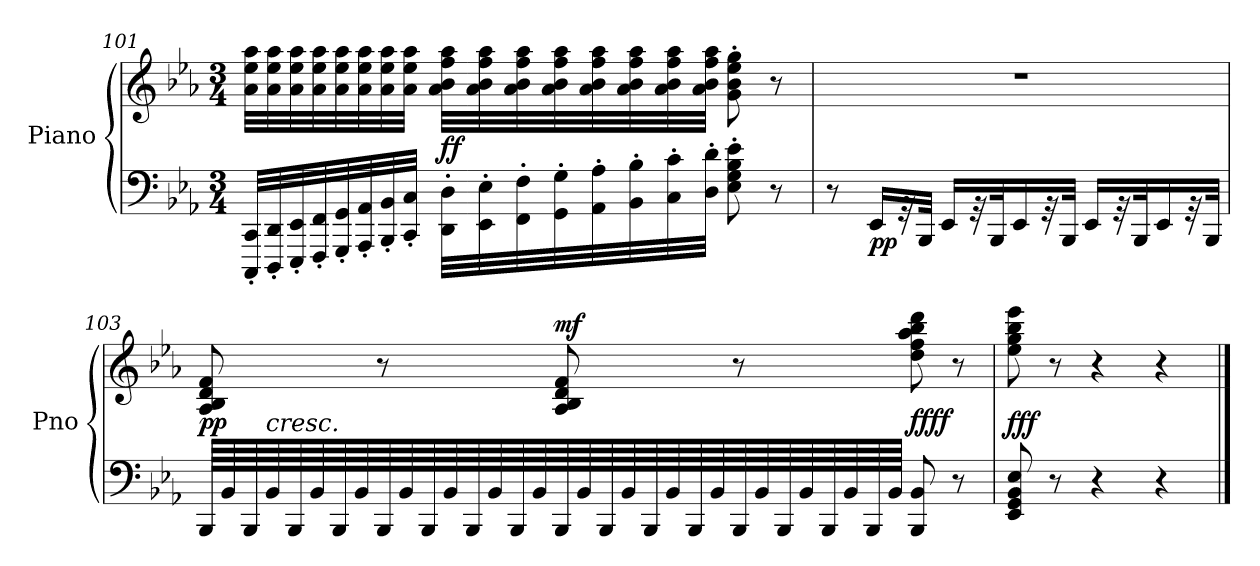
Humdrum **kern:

**kern	**kern	**dynam
*part1	*part1	*part1
*staff2	*staff1	*staff1/2
*I"Piano	*	*
*I'Pno	*	*
*clefF4	*clefG2	*
*k[b-e-a-]	*k[b-e-a-]	*
*M3/4	*M3/4	*
=101	=101	=101
32CCC/' 32CC/'LLL	32a-\ 32ee-\ 32aa-\LLL	.
32DDD/' 32DD/'	32a-\ 32ee-\ 32aa-\	.
32EEE-/' 32EE-/'	32a-\ 32ee-\ 32aa-\	.
32FFF/' 32FF/'	32a-\ 32ee-\ 32aa-\	.
32GGG/' 32GG/'	32a-\ 32ee-\ 32aa-\	.
32AAA-/' 32AA-/'	32a-\ 32ee-\ 32aa-\	.
32BBB-/' 32BB-/'	32a-\ 32ee-\ 32aa-\	.
32CC/' 32C/'JJJ	32a-\ 32ee-\ 32aa-\JJJ	.
!	!	!LO:DY:b
32DD\' 32D\'LLL	32a-\ 32b-\ 32ff\ 32aa-\LLL	ff
32EE-\' 32E-\'	32a-\ 32b-\ 32ff\ 32aa-\	.
32FF\' 32F\'	32a-\ 32b-\ 32ff\ 32aa-\	.
32GG\' 32G\'	32a-\ 32b-\ 32ff\ 32aa-\	.
32AA-\' 32A-\'	32a-\ 32b-\ 32ff\ 32aa-\	.
32BB-\' 32B-\'	32a-\ 32b-\ 32ff\ 32aa-\	.
32C\' 32c\'	32a-\ 32b-\ 32ff\ 32aa-\	.
32D\' 32d\'JJJ	32a-\ 32b-\ 32ff\ 32aa-\JJJ	.
8E-\' 8G\' 8B-\' 8e-\'	8g\' 8b-\' 8ee-\' 8gg\'	.
8r	8r	.
!!LO:LB:g=z
=102	=102	=102
8r	2.r	.
!	!	!LO:DY:b=2
16EE-/LL	.	pp
32rGG	.	.
32BBB-/JJk	.	.
16EE-/LL	.	.
32rGG	.	.
32BBB-/K	.	.
16EE-/	.	.
32rGG	.	.
32BBB-/JJk	.	.
16EE-/LL	.	.
32rGG	.	.
32BBB-/K	.	.
16EE-/	.	.
32rGG	.	.
32BBB-/JJk	.	.
=103	=103	=103
!	!	!LO:DY:a=2
!	!	!LO:DY:n=1:a
64BBB-!/LLLL	8A-/ 8B-/ 8d/ 8f/	p p
64BB-!/	.	.
64BBB-!/	.	.
!LO:TX:a:i:t=cresc.	!	!
64BB-!/	.	.
64BBB-!/	.	.
64BB-!/	.	.
64BBB-!/	.	.
64BB-!/	.	.
64BBB-!/	8r	.
64BB-!/	.	.
64BBB-!/	.	.
64BB-!/	.	.
64BBB-!/	.	.
64BB-!/	.	.
64BBB-!/	.	.
64BB-!/	.	.
!	!	!LO:DY:n=2:a
64BBB-!/	8A-/ 8B-/ 8d/ 8f/	mf
64BB-!/	.	.
64BBB-!/	.	.
64BB-!/	.	.
64BBB-!/	.	.
64BB-!/	.	.
64BBB-!/	.	.
64BB-!/	.	.
64BBB-!/	8r	.
64BB-!/	.	.
64BBB-!/	.	.
64BB-!/	.	.
64BBB-!/	.	.
64BB-!/	.	.
64BBB-!/	.	.
64BB-!/JJJJ	.	.
!	!	!LO:DY:n=3:a=2
!	!	!LO:DY:n=4:a
8BBB-/ 8BB-/	8dd\ 8ff\ 8aa-\ 8bb-\ 8ddd\	ff ff
8r	8r	.
!!LO:LB:g=z
=104	=104	=104
!	!	!LO:DY:a=2
8EE-/ 8GG/ 8BB-/ 8E-/	8ee-\ 8gg\ 8bb-\ 8eee-\	fff
8r	8r	.
4r	4r	.
4r	4r	.
==	==	==
*-	*-	*-
